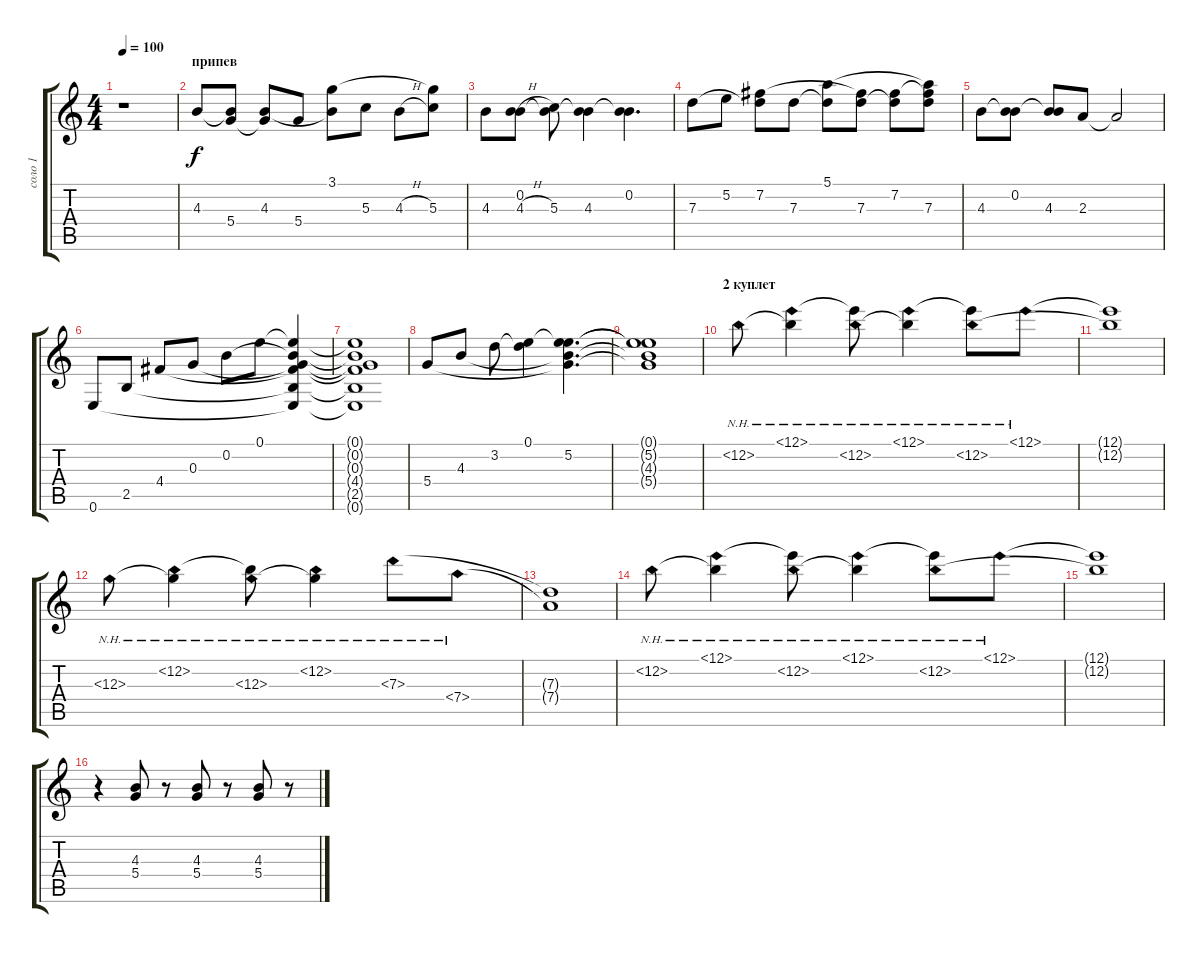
\track ("соло 1" "соло 1") {instrument electricguitarmuted}
\staff {score tabs}
\tuning (E4 B3 G3 D3 A2 E2) {hide}
\ts (4 4)
\tempo 100
\clef g2
\ks c
r.1{dy f} |
\section ("" "припев")
4.3.8 (4.3{t} 5.4).8 (4.3 5.4{t}).8 5.4.8 (3.1 4.3{t}).8 5.3.8 4.3{h}.8 (3.1{t} 5.3).8 |
4.3.8 (0.2 4.3{h}).8 (0.2{t} 5.3).8 (0.2{t} 4.3).4 (0.2 4.3{t}).4{d} |
7.3.8 5.2.8 (7.2 7.3{t}).8 7.3.8 (5.1 7.3{t}).8 (7.2{t} 7.3).8 (7.2 7.3{t}).8 (5.1{t} 7.2{t} 7.3).8 |
4.3.8 (0.2 4.3{t}).8 (0.2{t} 4.3).8 2.3.8 2.3{t}.2 |
0.6.8 2.5.8 4.4.8 0.3.8 0.2.8 0.1.8 (0.1{t} 0.2{t} 0.3{t} 4.4{t} 2.5{t} 0.6{t}).4 |
(0.1{t} 0.2{t} 0.3{t} 4.4{t} 2.5{t} 0.6{t}).1 |
5.4.8 4.3.8 3.2.8 (0.1 3.2{t}).4 (0.1{t} 5.2 4.3{t} 5.4{t}).4{d} |
(0.1{t} 5.2{t} 4.3{t} 5.4{t}).1 |
\section ("" "2 куплет")
12.2{nh}.8 (12.1{nh} 12.2{t}).4 (12.1{t} 12.2{nh}).8 (12.1{nh} 12.2{t}).4 (12.1{t} 12.2{nh}).8 12.1{nh}.8 |
(12.1{t} 12.2{t}).1 |
12.3{nh}.8 (12.2{nh} 12.3{t}).4 (12.2{t} 12.3{nh}).8 (12.2{nh} 12.3{t}).4 7.3{nh}.8 7.4{nh}.8 |
(7.3{t} 7.4{t}).1 |
12.2{nh}.8 (12.1{nh} 12.2{t}).4 (12.1{t} 12.2{nh}).8 (12.1{nh} 12.2{t}).4 (12.1{t} 12.2{nh}).8 12.1{nh}.8 |
(12.1{t} 12.2{t}).1 |
r.4 (4.3 5.4).8 r.8 (4.3 5.4).8 r.8 (4.3 5.4).8 r.8
